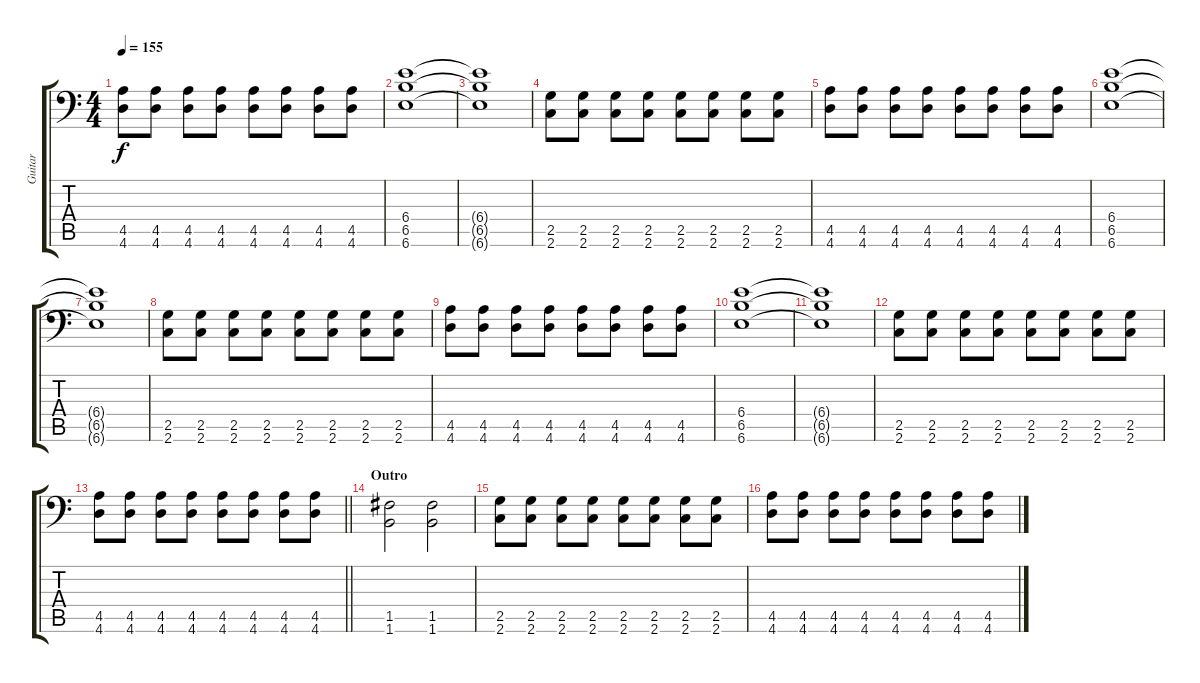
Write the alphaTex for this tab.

\track ("Guitar" "Guitar") {instrument distortionguitar}
\staff {score tabs}
\tuning (C4 G3 Eb3 Bb2 F2 Bb1) {hide}
\ts (4 4)
\tempo 155
\clef f4
\ks c
(4.5 4.6).8{dy f} (4.5 4.6).8 (4.5 4.6).8 (4.5 4.6).8 (4.5 4.6).8 (4.5 4.6).8 (4.5 4.6).8 (4.5 4.6).8 |
(6.4 6.5 6.6).1 |
(6.4{t} 6.5{t} 6.6{t}).1 |
(2.5 2.6).8 (2.5 2.6).8 (2.5 2.6).8 (2.5 2.6).8 (2.5 2.6).8 (2.5 2.6).8 (2.5 2.6).8 (2.5 2.6).8 |
(4.5 4.6).8 (4.5 4.6).8 (4.5 4.6).8 (4.5 4.6).8 (4.5 4.6).8 (4.5 4.6).8 (4.5 4.6).8 (4.5 4.6).8 |
(6.4 6.5 6.6).1 |
(6.4{t} 6.5{t} 6.6{t}).1 |
(2.5 2.6).8 (2.5 2.6).8 (2.5 2.6).8 (2.5 2.6).8 (2.5 2.6).8 (2.5 2.6).8 (2.5 2.6).8 (2.5 2.6).8 |
(4.5 4.6).8 (4.5 4.6).8 (4.5 4.6).8 (4.5 4.6).8 (4.5 4.6).8 (4.5 4.6).8 (4.5 4.6).8 (4.5 4.6).8 |
(6.4 6.5 6.6).1 |
(6.4{t} 6.5{t} 6.6{t}).1 |
(2.5 2.6).8 (2.5 2.6).8 (2.5 2.6).8 (2.5 2.6).8 (2.5 2.6).8 (2.5 2.6).8 (2.5 2.6).8 (2.5 2.6).8 |
\barLineRight lightlight
(4.5 4.6).8 (4.5 4.6).8 (4.5 4.6).8 (4.5 4.6).8 (4.5 4.6).8 (4.5 4.6).8 (4.5 4.6).8 (4.5 4.6).8 |
\section ("" "Outro")
(1.5 1.6).2 (1.5 1.6).2 |
(2.5 2.6).8 (2.5 2.6).8 (2.5 2.6).8 (2.5 2.6).8 (2.5 2.6).8 (2.5 2.6).8 (2.5 2.6).8 (2.5 2.6).8 |
(4.5 4.6).8 (4.5 4.6).8 (4.5 4.6).8 (4.5 4.6).8 (4.5 4.6).8 (4.5 4.6).8 (4.5 4.6).8 (4.5 4.6).8
